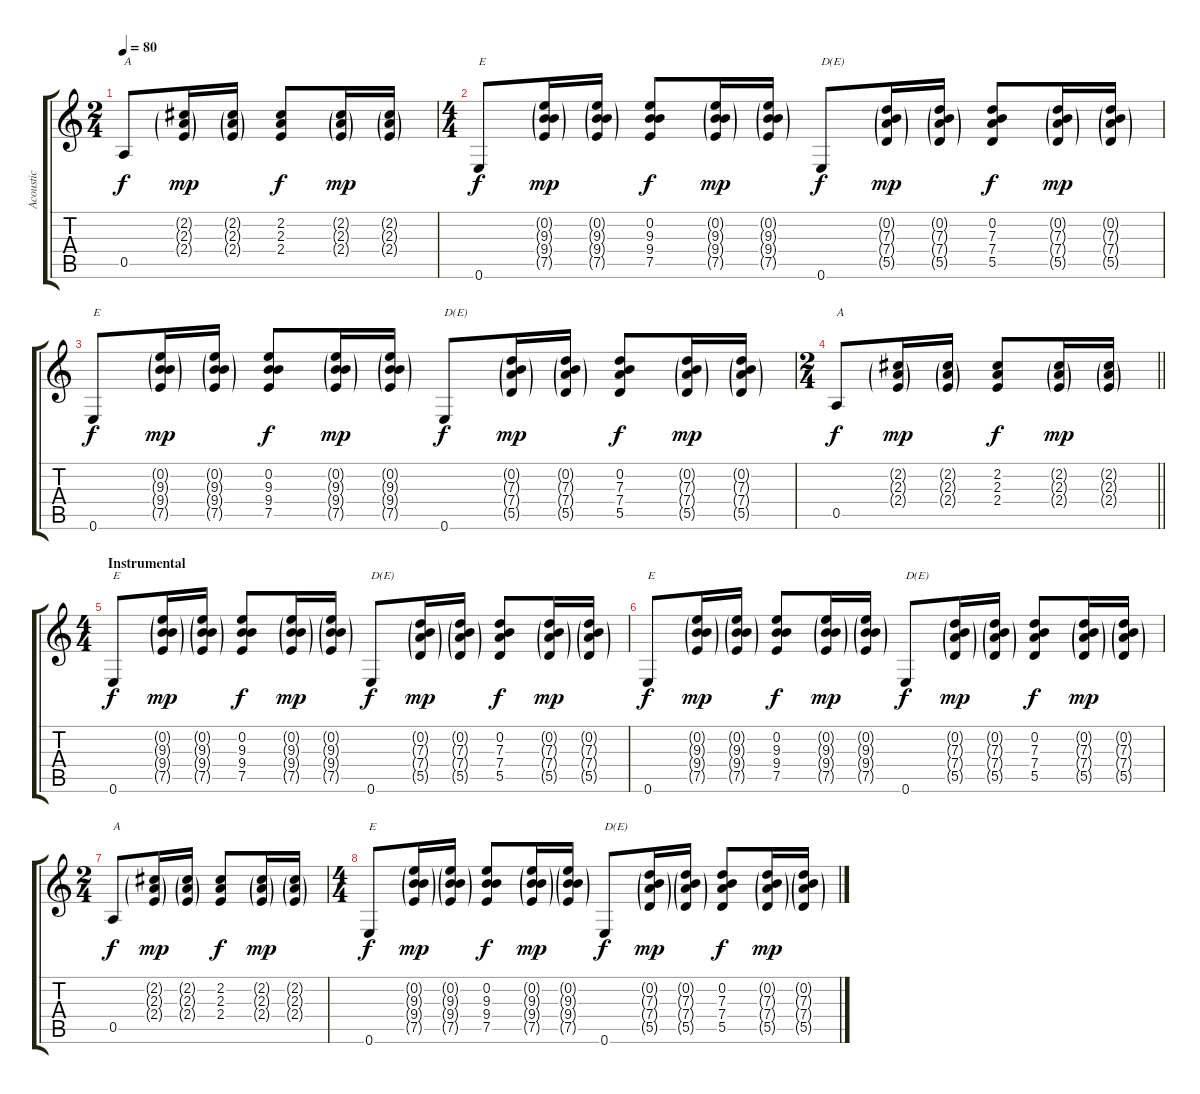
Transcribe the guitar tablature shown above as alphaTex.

\track ("Acoustic" "Acoustic") {instrument acousticguitarsteel}
\staff {score tabs}
\tuning (E4 B3 G3 D3 A2 E2) {hide}
\ts (2 4)
\tempo 80
\clef g2
\ks c
0.5.8{txt "A" dy f} (2.2{g} 2.3{g} 2.4{g}).16{dy mp} (2.2{g} 2.3{g} 2.4{g}).16 (2.2 2.3 2.4).8{dy f} (2.2{g} 2.3{g} 2.4{g}).16{dy mp} (2.2{g} 2.3{g} 2.4{g}).16 |
\ts (4 4)
0.6.8{txt "E" dy f} (0.2{g} 9.3{g} 9.4{g} 7.5{g}).16{dy mp} (0.2{g} 9.3{g} 9.4{g} 7.5{g}).16 (0.2 9.3 9.4 7.5).8{dy f} (0.2{g} 9.3{g} 9.4{g} 7.5{g}).16{dy mp} (0.2{g} 9.3{g} 9.4{g} 7.5{g}).16 0.6.8{txt "D(E)" dy f} (0.2{g} 7.3{g} 7.4{g} 5.5{g}).16{dy mp} (0.2{g} 7.3{g} 7.4{g} 5.5{g}).16 (0.2 7.3 7.4 5.5).8{dy f} (0.2{g} 7.3{g} 7.4{g} 5.5{g}).16{dy mp} (0.2{g} 7.3{g} 7.4{g} 5.5{g}).16 |
0.6.8{txt "E" dy f} (0.2{g} 9.3{g} 9.4{g} 7.5{g}).16{dy mp} (0.2{g} 9.3{g} 9.4{g} 7.5{g}).16 (0.2 9.3 9.4 7.5).8{dy f} (0.2{g} 9.3{g} 9.4{g} 7.5{g}).16{dy mp} (0.2{g} 9.3{g} 9.4{g} 7.5{g}).16 0.6.8{txt "D(E)" dy f} (0.2{g} 7.3{g} 7.4{g} 5.5{g}).16{dy mp} (0.2{g} 7.3{g} 7.4{g} 5.5{g}).16 (0.2 7.3 7.4 5.5).8{dy f} (0.2{g} 7.3{g} 7.4{g} 5.5{g}).16{dy mp} (0.2{g} 7.3{g} 7.4{g} 5.5{g}).16 |
\ts (2 4)
\barLineRight lightlight
0.5.8{txt "A" dy f} (2.2{g} 2.3{g} 2.4{g}).16{dy mp} (2.2{g} 2.3{g} 2.4{g}).16 (2.2 2.3 2.4).8{dy f} (2.2{g} 2.3{g} 2.4{g}).16{dy mp} (2.2{g} 2.3{g} 2.4{g}).16 |
\ts (4 4)
\section ("" "Instrumental")
0.6.8{txt "E" dy f} (0.2{g} 9.3{g} 9.4{g} 7.5{g}).16{dy mp} (0.2{g} 9.3{g} 9.4{g} 7.5{g}).16 (0.2 9.3 9.4 7.5).8{dy f} (0.2{g} 9.3{g} 9.4{g} 7.5{g}).16{dy mp} (0.2{g} 9.3{g} 9.4{g} 7.5{g}).16 0.6.8{txt "D(E)" dy f} (0.2{g} 7.3{g} 7.4{g} 5.5{g}).16{dy mp} (0.2{g} 7.3{g} 7.4{g} 5.5{g}).16 (0.2 7.3 7.4 5.5).8{dy f} (0.2{g} 7.3{g} 7.4{g} 5.5{g}).16{dy mp} (0.2{g} 7.3{g} 7.4{g} 5.5{g}).16 |
0.6.8{txt "E" dy f} (0.2{g} 9.3{g} 9.4{g} 7.5{g}).16{dy mp} (0.2{g} 9.3{g} 9.4{g} 7.5{g}).16 (0.2 9.3 9.4 7.5).8{dy f} (0.2{g} 9.3{g} 9.4{g} 7.5{g}).16{dy mp} (0.2{g} 9.3{g} 9.4{g} 7.5{g}).16 0.6.8{txt "D(E)" dy f} (0.2{g} 7.3{g} 7.4{g} 5.5{g}).16{dy mp} (0.2{g} 7.3{g} 7.4{g} 5.5{g}).16 (0.2 7.3 7.4 5.5).8{dy f} (0.2{g} 7.3{g} 7.4{g} 5.5{g}).16{dy mp} (0.2{g} 7.3{g} 7.4{g} 5.5{g}).16 |
\ts (2 4)
0.5.8{txt "A" dy f} (2.2{g} 2.3{g} 2.4{g}).16{dy mp} (2.2{g} 2.3{g} 2.4{g}).16 (2.2 2.3 2.4).8{dy f} (2.2{g} 2.3{g} 2.4{g}).16{dy mp} (2.2{g} 2.3{g} 2.4{g}).16 |
\ts (4 4)
0.6.8{txt "E" dy f} (0.2{g} 9.3{g} 9.4{g} 7.5{g}).16{dy mp} (0.2{g} 9.3{g} 9.4{g} 7.5{g}).16 (0.2 9.3 9.4 7.5).8{dy f} (0.2{g} 9.3{g} 9.4{g} 7.5{g}).16{dy mp} (0.2{g} 9.3{g} 9.4{g} 7.5{g}).16 0.6.8{txt "D(E)" dy f} (0.2{g} 7.3{g} 7.4{g} 5.5{g}).16{dy mp} (0.2{g} 7.3{g} 7.4{g} 5.5{g}).16 (0.2 7.3 7.4 5.5).8{dy f} (0.2{g} 7.3{g} 7.4{g} 5.5{g}).16{dy mp} (0.2{g} 7.3{g} 7.4{g} 5.5{g}).16
